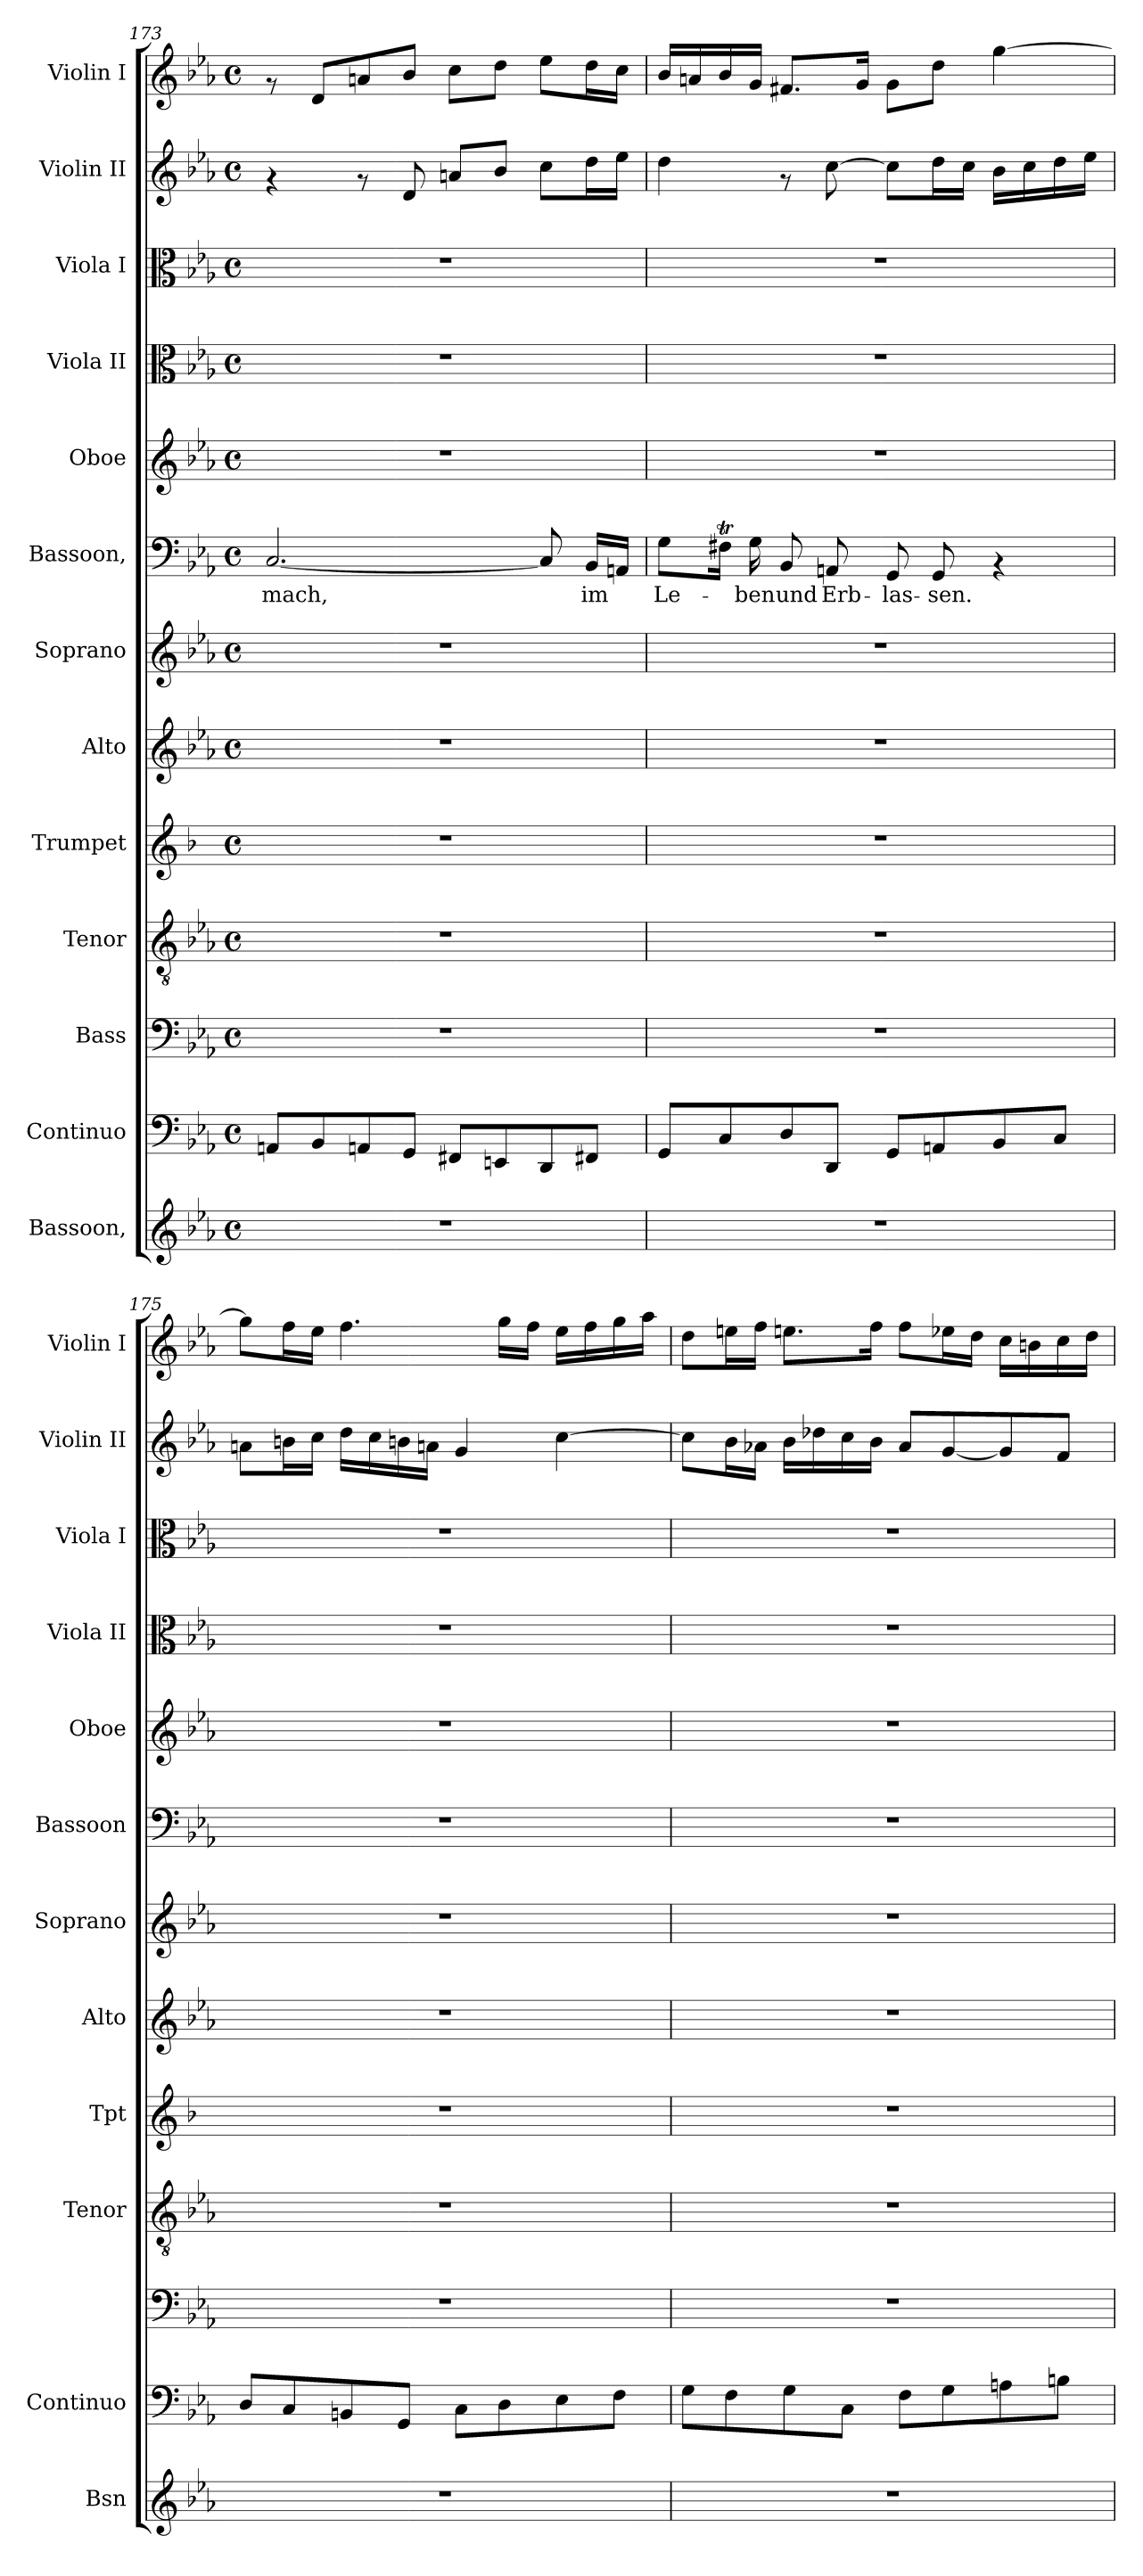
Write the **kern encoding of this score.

**kern	**kern	**kern	**kern	**kern	**kern	**kern	**kern	**text	**kern	**kern	**kern	**kern	**kern
*part13	*part12	*part11	*part10	*part9	*part8	*part7	*part6	*part6	*part5	*part4	*part3	*part2	*part1
*staff13	*staff12	*staff11	*staff10	*staff9	*staff8	*staff7	*staff6	*staff6	*staff5	*staff4	*staff3	*staff2	*staff1
*I"Bassoon,	*I"Continuo	*I"Bass	*I"Tenor	*I"Trumpet	*I"Alto	*I"Soprano	*I"Bassoon,	*	*I"Oboe	*I"Viola II	*I"Viola I	*I"Violin II	*I"Violin I
*I'Bsn	*I'Continuo	*	*I'Tenor	*I'Tpt	*I'Alto	*I'Soprano	*I'Bassoon	*	*I'Oboe	*I'Viola II	*I'Viola I	*I'Violin II	*I'Violin I
!!LO:LB:g=z
*clefG2	*clefF4	*clefF4	*clefGv2	*clefG2	*clefG2	*clefG2	*clefF4	*	*clefG2	*clefC3	*clefC3	*clefG2	*clefG2
*	*	*	*	*ITrd1c2	*	*	*	*	*	*	*	*	*
*k[b-e-a-]	*k[b-e-a-]	*k[b-e-a-]	*k[b-e-a-]	*k[b-e-a-]	*k[b-e-a-]	*k[b-e-a-]	*k[b-e-a-]	*	*k[b-e-a-]	*k[b-e-a-]	*k[b-e-a-]	*k[b-e-a-]	*k[b-e-a-]
*E-:	*E-:	*E-:	*E-:	*E-:	*E-:	*E-:	*E-:	*	*E-:	*E-:	*E-:	*E-:	*E-:
*M4/4	*M4/4	*M4/4	*M4/4	*M4/4	*M4/4	*M4/4	*M4/4	*	*M4/4	*M4/4	*M4/4	*M4/4	*M4/4
*met(c)	*met(c)	*met(c)	*met(c)	*met(c)	*met(c)	*met(c)	*met(c)	*	*met(c)	*met(c)	*met(c)	*met(c)	*met(c)
=173	=173	=173	=173	=173	=173	=173	=173	=173	=173	=173	=173	=173	=173
!	!	!	!	!	!	!	!	!LO:LY:b	!	!	!	!	!
1r	8AAn/L	1r	1r	1r	1r	1r	[<2.C/	-mach,	1r	1r	1r	4rf	8rf
.	8BB-/	.	.	.	.	.	.	.	.	.	.	.	8d/L
.	8AAn/	.	.	.	.	.	.	.	.	.	.	8rf	8an/
.	8GG/J	.	.	.	.	.	.	.	.	.	.	8d/	8b-/J
.	8FF#X/L	.	.	.	.	.	.	.	.	.	.	8an/L	8cc\L
.	8EEn/	.	.	.	.	.	.	.	.	.	.	8b-/J	8dd\J
.	8DD/	.	.	.	.	.	8C/]	.	.	.	.	8cc\L	8ee-\L
!	!	!	!	!	!	!	!	!LO:LY:b	!	!	!	!	!
.	8FF#X/J	.	.	.	.	.	16BB-/LL	im	.	.	.	16dd\L	16dd\L
.	.	.	.	.	.	.	16AAn/JJ	.	.	.	.	16ee-\JJ	16cc\JJ
=174	=174	=174	=174	=174	=174	=174	=174	=174	=174	=174	=174	=174	=174
!	!	!	!	!	!	!	!	!LO:LY:b	!	!	!	!	!
1r	8GG/L	1r	1r	1r	1r	1r	8G\L	Le-	1r	1r	1r	4dd\	16b-/LL
.	.	.	.	.	.	.	.	.	.	.	.	.	16an/
.	8C/	.	.	.	.	.	16F#Xt\Jk	.	.	.	.	.	16b-/
!	!	!	!	!	!	!	!	!LO:LY:b	!	!	!	!	!
.	.	.	.	.	.	.	16G\	-ben	.	.	.	.	16g/JJ
!	!	!	!	!	!	!	!	!LO:LY:b	!	!	!	!	!
.	8D/	.	.	.	.	.	8BB-/	und	.	.	.	8rf	8.f#X/L
!	!	!	!	!	!	!	!	!LO:LY:b	!	!	!	!	!
.	8DD/J	.	.	.	.	.	8AAn/	Erb-	.	.	.	[>8cc\	.
.	.	.	.	.	.	.	.	.	.	.	.	.	16g/Jk
!	!	!	!	!	!	!	!	!LO:LY:b	!	!	!	!	!
.	8GG/L	.	.	.	.	.	8GG/	-las-	.	.	.	8cc\L]	8g\L
!	!	!	!	!	!	!	!	!LO:LY:b	!	!	!	!	!
.	8AAn/	.	.	.	.	.	8GG/	-sen.	.	.	.	16dd\L	8dd\J
.	.	.	.	.	.	.	.	.	.	.	.	16cc\JJ	.
.	8BB-/	.	.	.	.	.	4rAA	.	.	.	.	16b-\LL	[>4gg\
.	.	.	.	.	.	.	.	.	.	.	.	16cc\	.
.	8C/J	.	.	.	.	.	.	.	.	.	.	16dd\	.
.	.	.	.	.	.	.	.	.	.	.	.	16ee-\JJ	.
=175	=175	=175	=175	=175	=175	=175	=175	=175	=175	=175	=175	=175	=175
1r	8D/L	1r	1r	1r	1r	1r	1r	.	1r	1r	1r	8an\L	8gg\L]
.	8C/	.	.	.	.	.	.	.	.	.	.	16bn\L	16ff\L
.	.	.	.	.	.	.	.	.	.	.	.	16cc\JJ	16ee-\JJ
.	8BBn/	.	.	.	.	.	.	.	.	.	.	16dd\LL	4.ff\
.	.	.	.	.	.	.	.	.	.	.	.	16cc\	.
.	8GG/J	.	.	.	.	.	.	.	.	.	.	16bn\	.
.	.	.	.	.	.	.	.	.	.	.	.	16an\JJ	.
.	8C\L	.	.	.	.	.	.	.	.	.	.	4g/	.
.	8D\	.	.	.	.	.	.	.	.	.	.	.	16gg\LL
.	.	.	.	.	.	.	.	.	.	.	.	.	16ff\JJ
.	8E-\	.	.	.	.	.	.	.	.	.	.	[>4cc\	16ee-\LL
.	.	.	.	.	.	.	.	.	.	.	.	.	16ff\
.	8F\J	.	.	.	.	.	.	.	.	.	.	.	16gg\
.	.	.	.	.	.	.	.	.	.	.	.	.	16aa-i\JJ
!!LO:PB:g=z
=176	=176	=176	=176	=176	=176	=176	=176	=176	=176	=176	=176	=176	=176
1r	8G\L	1r	1r	1r	1r	1r	1r	.	1r	1r	1r	8cc\L]	8dd\L
.	8F\	.	.	.	.	.	.	.	.	.	.	16b-i\L	16een\L
.	.	.	.	.	.	.	.	.	.	.	.	16a-X\JJ	16ff\JJ
.	8G\	.	.	.	.	.	.	.	.	.	.	16b-\LL	8.een\L
.	.	.	.	.	.	.	.	.	.	.	.	16dd-X\	.
.	8C\J	.	.	.	.	.	.	.	.	.	.	16cc\	.
.	.	.	.	.	.	.	.	.	.	.	.	16b-\JJ	16ff\Jk
.	8F\L	.	.	.	.	.	.	.	.	.	.	8a-/L	8ff\L
.	8G\	.	.	.	.	.	.	.	.	.	.	[<8g/	16ee-X\L
.	.	.	.	.	.	.	.	.	.	.	.	.	16dd\JJ
.	8An\	.	.	.	.	.	.	.	.	.	.	8g/]	16cc\LL
.	.	.	.	.	.	.	.	.	.	.	.	.	16bn\
.	8Bn\J	.	.	.	.	.	.	.	.	.	.	8f/J	16cc\
.	.	.	.	.	.	.	.	.	.	.	.	.	16dd\JJ
=	=	=	=	=	=	=	=	=	=	=	=	=	=
*-	*-	*-	*-	*-	*-	*-	*-	*-	*-	*-	*-	*-	*-
